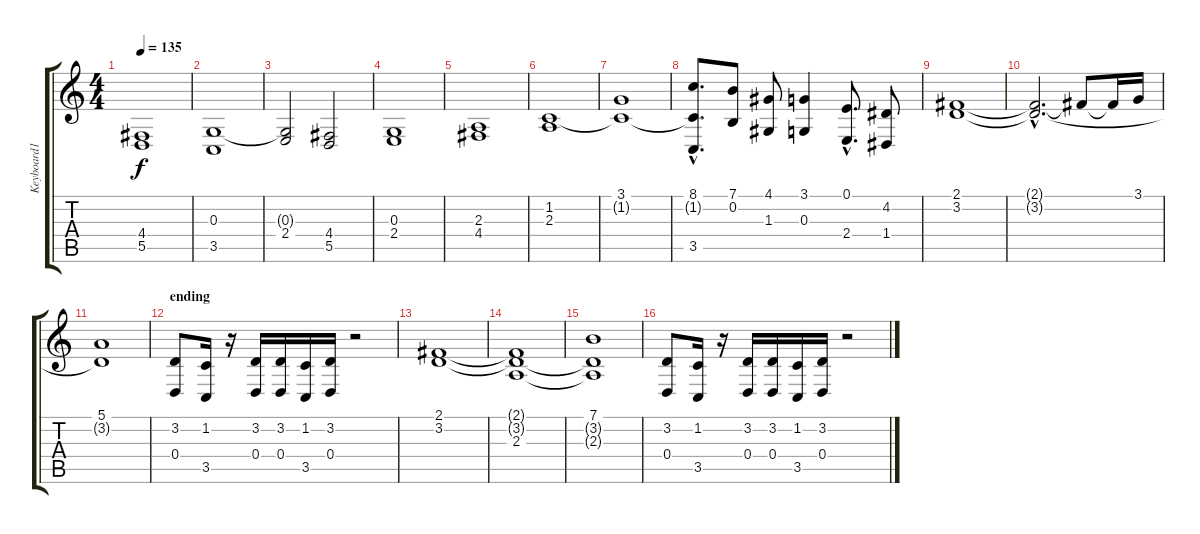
\track ("Keyboard1" "Keyboard1") {instrument brightacousticpiano}
\staff {score tabs}
\tuning (E4 B3 G3 D3 A2 E2) {hide}
\ts (4 4)
\tempo 135
\clef g2
\ks c
(4.4 5.5).1{dy f} |
(0.3 3.5).1 |
(0.3{t} 2.4).2 (4.4 5.5).2 |
(0.3 2.4).1 |
(2.3 4.4).1 |
(1.2 2.3).1 |
(3.1 1.2{t}).1 |
(8.1{hac} 1.2{hac t} 3.5{hac}).8{d} (7.1 0.2).8 (4.1 1.3).8 (3.1 0.3).4 (0.1{hac} 2.4{hac}).8{d} (4.2 1.4).8 |
(2.1 3.2).1 |
(2.1{hac t} 3.2{hac t}).2{d} 2.1{t}.8 2.1{t}.16 3.1.16 |
(5.1 3.2{t}).1 |
\section ("" "ending")
(3.2 0.4).8 (1.2 3.5).16 r.16 (3.2 0.4).16 (3.2 0.4).16 (1.2 3.5).16 (3.2 0.4).16 r.2 |
(2.1 3.2).1 |
(2.1{t} 3.2{t} 2.3).1 |
(7.1 3.2{t} 2.3{t}).1 |
(3.2 0.4).8 (1.2 3.5).16 r.16 (3.2 0.4).16 (3.2 0.4).16 (1.2 3.5).16 (3.2 0.4).16 r.2
